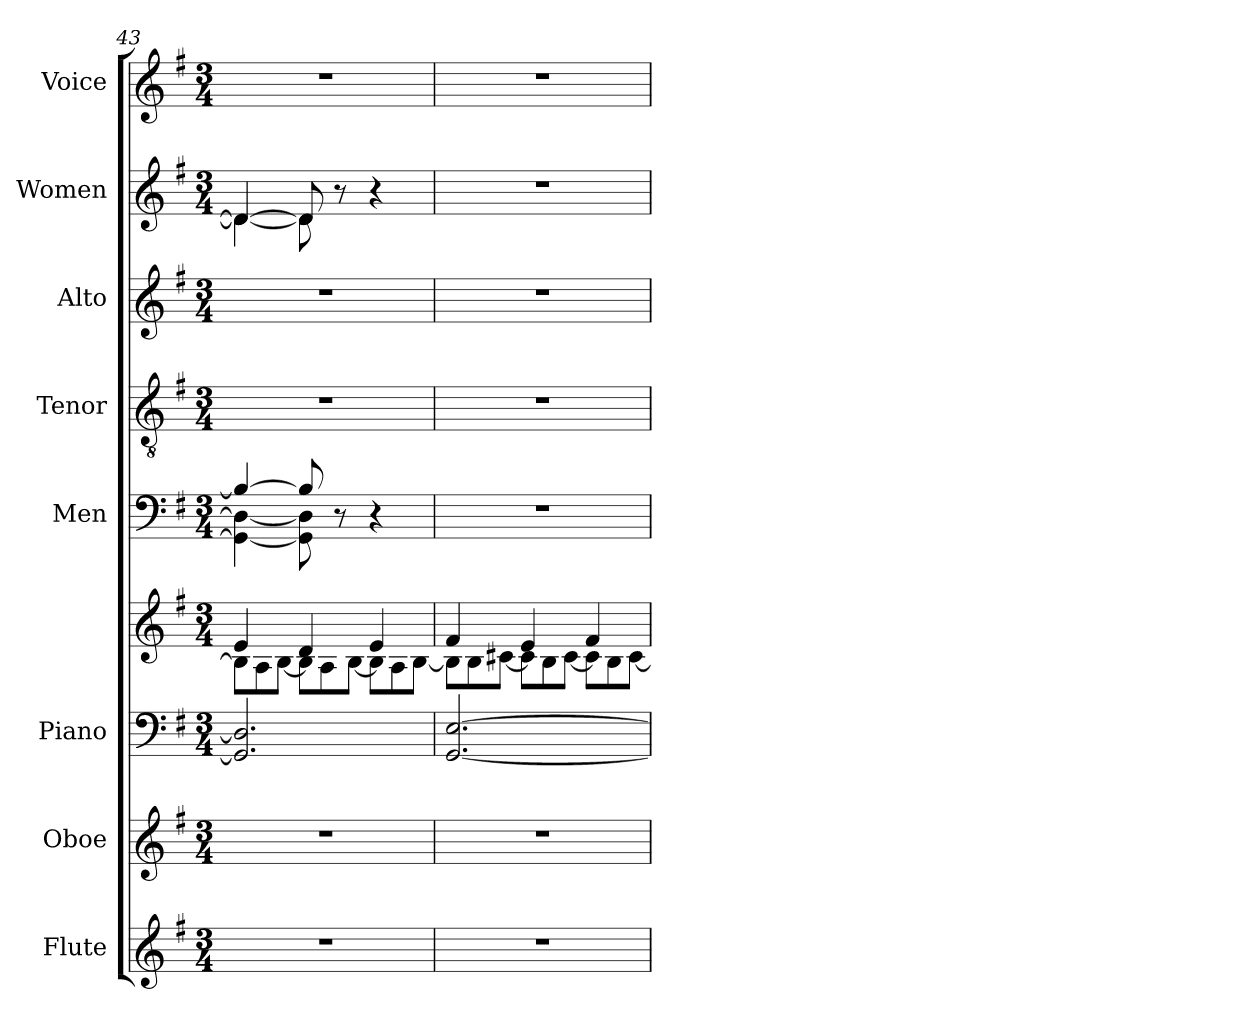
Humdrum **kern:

**kern	**kern	**kern	**kern	**kern	**kern	**kern	**kern	**kern
*part8	*part7	*part6	*part6	*part5	*part4	*part3	*part2	*part1
*staff9	*staff8	*staff7	*staff6	*staff5	*staff4	*staff3	*staff2	*staff1
*I"Flute	*I"Oboe	*I"Piano	*	*I"Men	*I"Tenor	*I"Alto	*I"Women	*I"Voice
*I'Fl	*I'Ob	*I'Pno.	*	*I'M.	*I'T.	*I'A.	*I'W.	*I'Vo.
*clefG2	*clefG2	*clefF4	*clefG2	*clefF4	*clefGv2	*clefG2	*clefG2	*clefG2
*k[f#]	*k[f#]	*k[f#]	*k[f#]	*k[f#]	*k[f#]	*k[f#]	*k[f#]	*k[f#]
*M3/4	*M3/4	*M3/4	*M3/4	*M3/4	*M3/4	*M3/4	*M3/4	*M3/4
=43	=43	=43	=43	=43	=43	=43	=43	=43
*	*	*	*^	*	*	*	*	*
*	*	*	*	*Xtuplet	*	*	*	*	*
*	*	*	*	*	*^	*	*	*^	*
2.r	2.r	2.GG/] 2.D/]	4e/	12B\L]	4B/_	4GG\_ 4D\_	2.r	2.r	4d/_	4d\_	2.r
.	.	.	.	12A\	.	.	.	.	.	.	.
.	.	.	.	[12B\J	.	.	.	.	.	.	.
.	.	.	4d/	12B\L]	8B/]	8GG\] 8D\]	.	.	8d/]	8d\]	.
.	.	.	.	12A\	.	.	.	.	.	.	.
.	.	.	.	.	8r	4.ryy	.	.	8r	4.ryy	.
.	.	.	.	[12B\J	.	.	.	.	.	.	.
.	.	.	4e/	12B\L]	4r	.	.	.	4r	.	.
.	.	.	.	12A\	.	.	.	.	.	.	.
.	.	.	.	[12B\J	.	.	.	.	.	.	.
*	*	*	*	*	*v	*v	*	*	*v	*v	*
=44	=44	=44	=44	=44	=44	=44	=44	=44	=44
2.r	2.r	[2.GG/ [2.E/	4f#/	12B\L]	2.r	2.r	2.r	2.r	2.r
.	.	.	.	12B\	.	.	.	.	.
.	.	.	.	[12c#X\J	.	.	.	.	.
.	.	.	4e/	12c#\L]	.	.	.	.	.
.	.	.	.	12B\	.	.	.	.	.
.	.	.	.	[12c#\J	.	.	.	.	.
.	.	.	4f#/	12c#\L]	.	.	.	.	.
.	.	.	.	12B\	.	.	.	.	.
.	.	.	.	[12c#\J	.	.	.	.	.
*	*	*	*v	*v	*	*	*	*	*
=	=	=	=	=	=	=	=	=
*-	*-	*-	*-	*-	*-	*-	*-	*-
